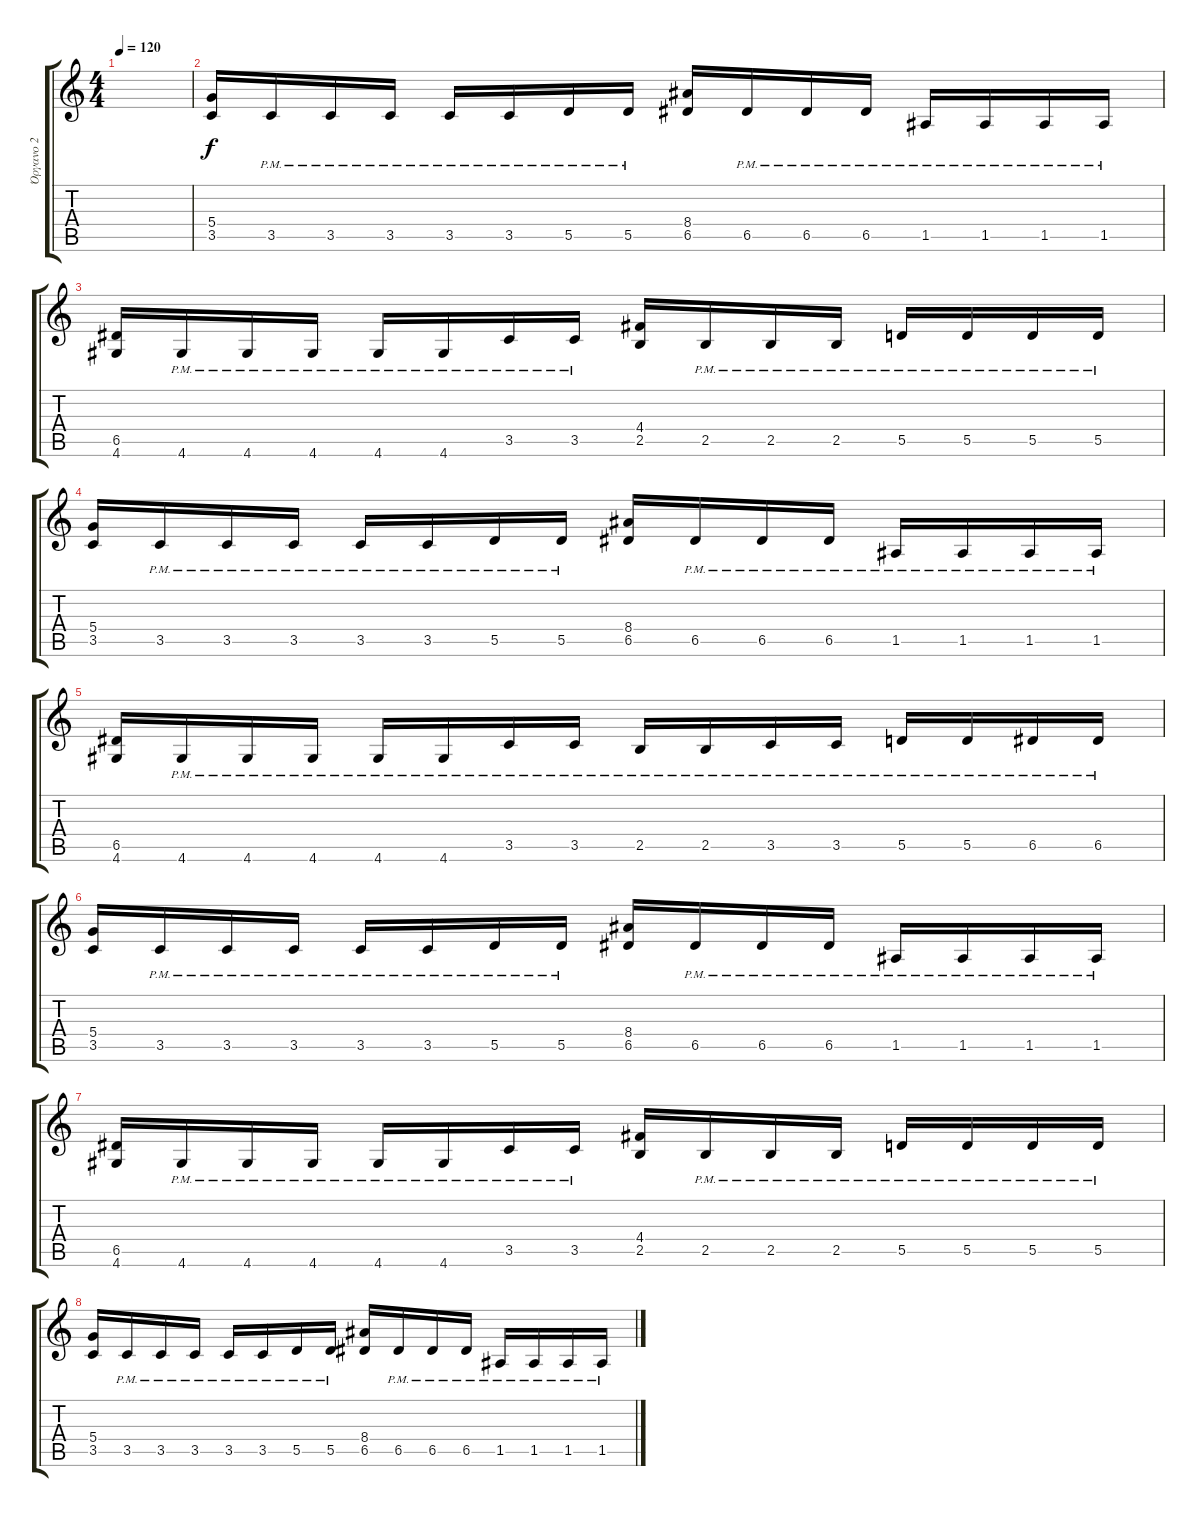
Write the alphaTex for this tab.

\track ("Όργανο 2" "Όργανο 2") {instrument distortionguitar}
\staff {score tabs}
\tuning (E4 B3 G3 D3 A2 E2) {hide}
\ts (4 4)
\tempo 120
\clef g2
\ks c
|
(5.4 3.5).16 3.5{pm}.16 3.5{pm}.16 3.5{pm}.16 3.5{pm}.16 3.5{pm}.16 5.5{pm}.16 5.5{pm}.16 (8.4 6.5).16 6.5{pm}.16 6.5{pm}.16 6.5{pm}.16 1.5{pm}.16 1.5{pm}.16 1.5{pm}.16 1.5{pm}.16 |
(6.5 4.6).16 4.6{pm}.16 4.6{pm}.16 4.6{pm}.16 4.6{pm}.16 4.6{pm}.16 3.5{pm}.16 3.5{pm}.16 (4.4 2.5).16 2.5{pm}.16 2.5{pm}.16 2.5{pm}.16 5.5{pm}.16 5.5{pm}.16 5.5{pm}.16 5.5{pm}.16 |
(5.4 3.5).16 3.5{pm}.16 3.5{pm}.16 3.5{pm}.16 3.5{pm}.16 3.5{pm}.16 5.5{pm}.16 5.5{pm}.16 (8.4 6.5).16 6.5{pm}.16 6.5{pm}.16 6.5{pm}.16 1.5{pm}.16 1.5{pm}.16 1.5{pm}.16 1.5{pm}.16 |
(6.5 4.6).16 4.6{pm}.16 4.6{pm}.16 4.6{pm}.16 4.6{pm}.16 4.6{pm}.16 3.5{pm}.16 3.5{pm}.16 2.5{pm}.16 2.5{pm}.16 3.5{pm}.16 3.5{pm}.16 5.5{pm}.16 5.5{pm}.16 6.5{pm}.16 6.5{pm}.16 |
(5.4 3.5).16 3.5{pm}.16 3.5{pm}.16 3.5{pm}.16 3.5{pm}.16 3.5{pm}.16 5.5{pm}.16 5.5{pm}.16 (8.4 6.5).16 6.5{pm}.16 6.5{pm}.16 6.5{pm}.16 1.5{pm}.16 1.5{pm}.16 1.5{pm}.16 1.5{pm}.16 |
(6.5 4.6).16 4.6{pm}.16 4.6{pm}.16 4.6{pm}.16 4.6{pm}.16 4.6{pm}.16 3.5{pm}.16 3.5{pm}.16 (4.4 2.5).16 2.5{pm}.16 2.5{pm}.16 2.5{pm}.16 5.5{pm}.16 5.5{pm}.16 5.5{pm}.16 5.5{pm}.16 |
(5.4 3.5).16 3.5{pm}.16 3.5{pm}.16 3.5{pm}.16 3.5{pm}.16 3.5{pm}.16 5.5{pm}.16 5.5{pm}.16 (8.4 6.5).16 6.5{pm}.16 6.5{pm}.16 6.5{pm}.16 1.5{pm}.16 1.5{pm}.16 1.5{pm}.16 1.5{pm}.16
